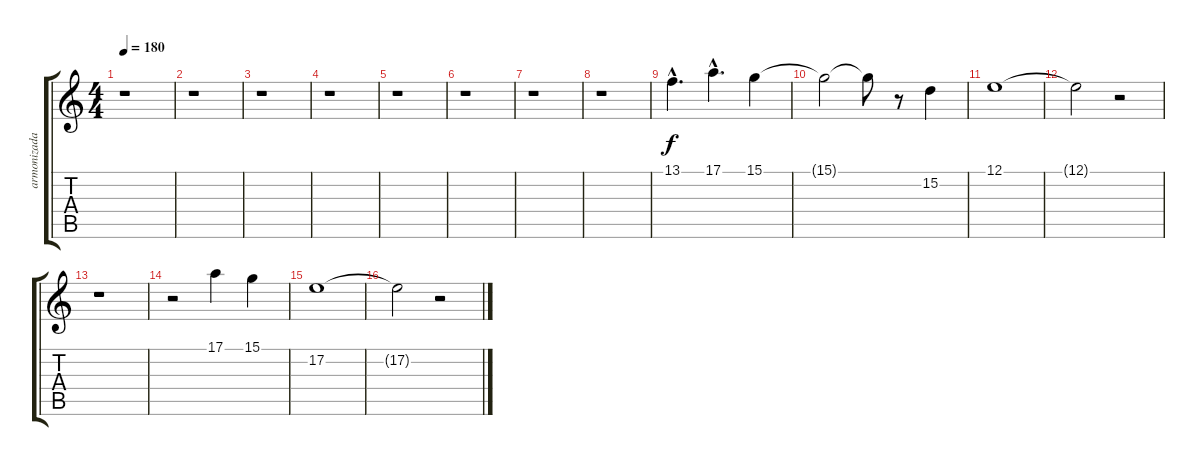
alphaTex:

\track ("armonizada" "armonizada") {instrument oboe}
\staff {score tabs}
\tuning (E4 B3 G3 D3 A2 E2) {hide}
\ts (4 4)
\tempo 180
\clef g2
\ks c
r.1{dy f} |
r.1 |
r.1 |
r.1 |
r.1 |
r.1 |
r.1 |
r.1 |
13.1{hac}.4{d} 17.1{hac}.4{d} 15.1.4 |
15.1{t}.2 15.1{t}.8 r.8 15.2.4 |
12.1.1 |
12.1{t}.2 r.2 |
r.1 |
r.2 17.1.4 15.1.4 |
17.2.1 |
17.2{t}.2 r.2
